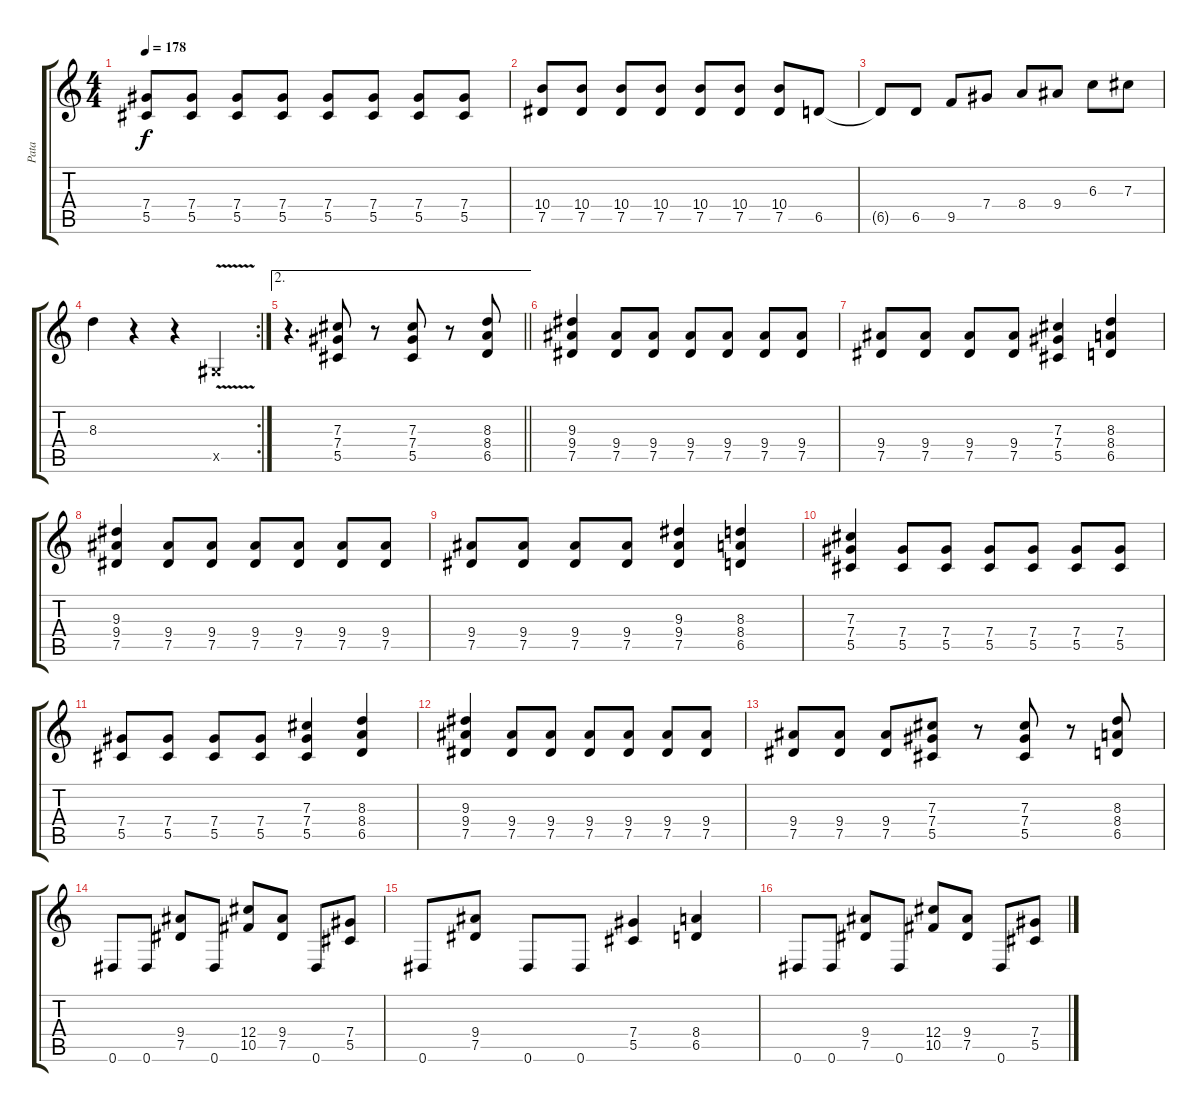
\track ("Pata" "Pata") {instrument distortionguitar}
\staff {score tabs}
\tuning (Eb4 Bb3 Gb3 Db3 Ab2 Eb2) {hide}
\ts (4 4)
\tempo 178
\clef g2
\ks c
(7.4 5.5).8{dy f} (7.4 5.5).8 (7.4 5.5).8 (7.4 5.5).8 (7.4 5.5).8 (7.4 5.5).8 (7.4 5.5).8 (7.4 5.5).8 |
(10.4 7.5).8 (10.4 7.5).8 (10.4 7.5).8 (10.4 7.5).8 (10.4 7.5).8 (10.4 7.5).8 (10.4 7.5).8 6.5.8 |
6.5{t}.8 6.5.8 9.5.8 7.4.8 8.4.8 9.4.8 6.3.8 7.3.8 |
\rc 2
8.3.4 r.4 r.4 0.5{v x}.4 |
\ae 2
\barLineRight lightlight
r.4{d} (7.3 7.4 5.5).8 r.8 (7.3 7.4 5.5).8 r.8 (8.3 8.4 6.5).8 |
\section ("" "")
(9.3 9.4 7.5).4 (9.4 7.5).8 (9.4 7.5).8 (9.4 7.5).8 (9.4 7.5).8 (9.4 7.5).8 (9.4 7.5).8 |
(9.4 7.5).8 (9.4 7.5).8 (9.4 7.5).8 (9.4 7.5).8 (7.3 7.4 5.5).4 (8.3 8.4 6.5).4 |
(9.3 9.4 7.5).4 (9.4 7.5).8 (9.4 7.5).8 (9.4 7.5).8 (9.4 7.5).8 (9.4 7.5).8 (9.4 7.5).8 |
(9.4 7.5).8 (9.4 7.5).8 (9.4 7.5).8 (9.4 7.5).8 (9.3 9.4 7.5).4 (8.3 8.4 6.5).4 |
(7.3 7.4 5.5).4 (7.4 5.5).8 (7.4 5.5).8 (7.4 5.5).8 (7.4 5.5).8 (7.4 5.5).8 (7.4 5.5).8 |
(7.4 5.5).8 (7.4 5.5).8 (7.4 5.5).8 (7.4 5.5).8 (7.3 7.4 5.5).4 (8.3 8.4 6.5).4 |
(9.3 9.4 7.5).4 (9.4 7.5).8 (9.4 7.5).8 (9.4 7.5).8 (9.4 7.5).8 (9.4 7.5).8 (9.4 7.5).8 |
(9.4 7.5).8 (9.4 7.5).8 (9.4 7.5).8 (7.3 7.4 5.5).8 r.8 (7.3 7.4 5.5).8 r.8 (8.3 8.4 6.5).8 |
0.6.8 0.6.8 (9.4 7.5).8 0.6.8 (12.4 10.5).8 (9.4 7.5).8 0.6.8 (7.4 5.5).8 |
0.6.8 (9.4 7.5).8 0.6.8 0.6.8 (7.4 5.5).4 (8.4 6.5).4 |
0.6.8 0.6.8 (9.4 7.5).8 0.6.8 (12.4 10.5).8 (9.4 7.5).8 0.6.8 (7.4 5.5).8
